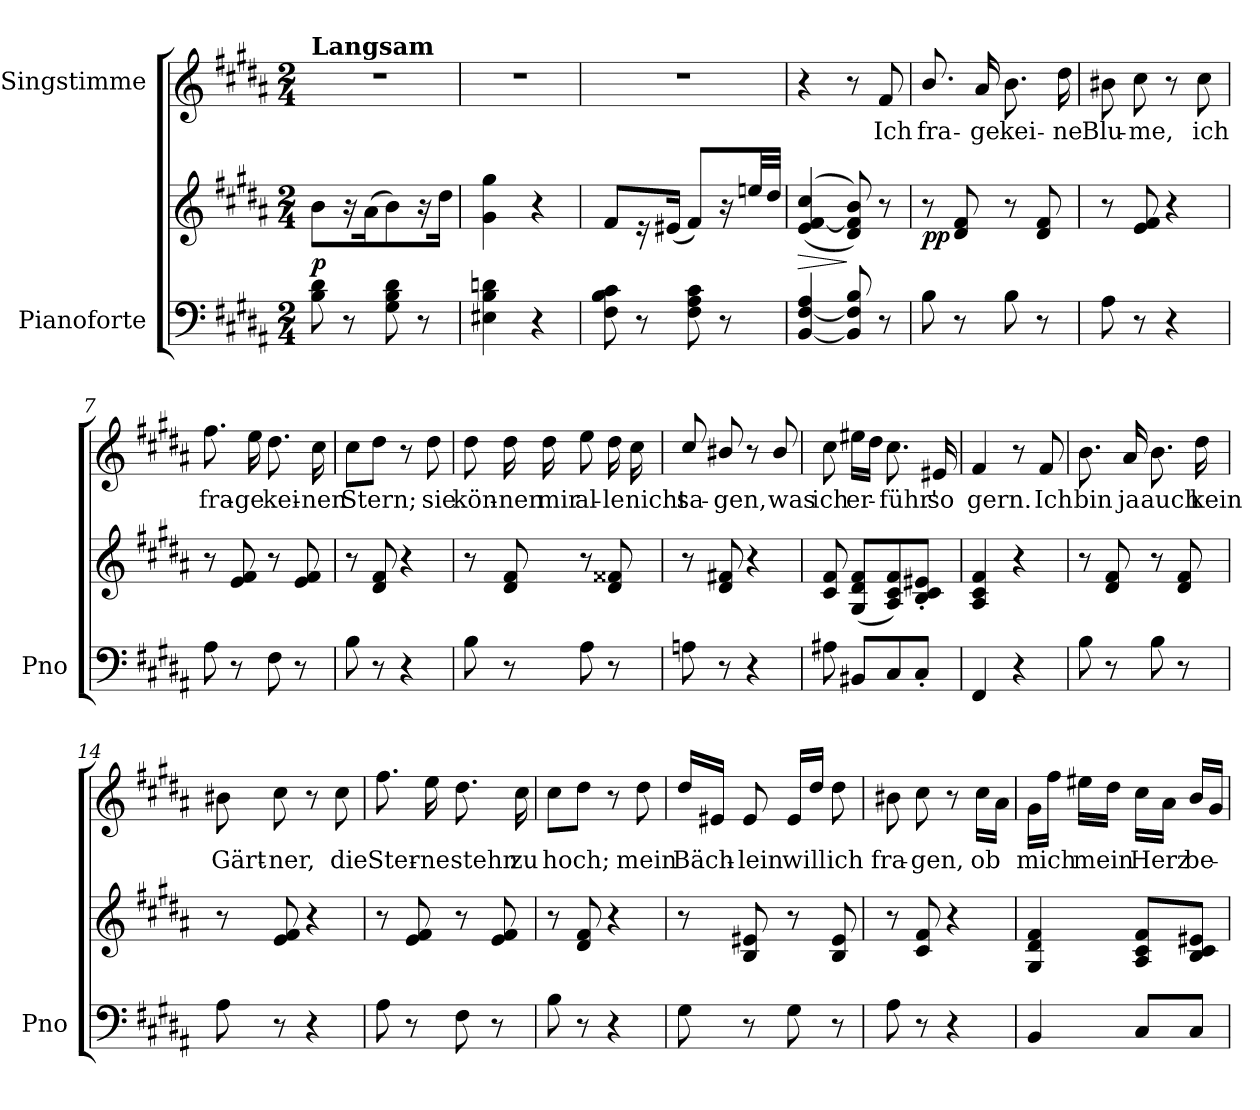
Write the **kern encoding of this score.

**kern	**kern	**dynam	**kern	**text
*part2	*part2	*part2	*part1	*part1
*staff3	*staff2	*staff2/3	*staff1	*staff1
*I"Pianoforte	*	*	*I"Singstimme	*
*I'Pno	*	*	*	*
*clefF4	*clefG2	*	*clefG2	*
*k[f#c#g#d#a#]	*k[f#c#g#d#a#]	*	*k[f#c#g#d#a#]	*
*M2/4	*M2/4	*	*M2/4	*
*MM50	*MM50	*	*MM50	*
=1	=1	=1	=1	=1
!	!	!	!LO:TX:B:t=Langsam	!
!	!	!LO:DY:a=2	!	!
8B\ 8d#\	8b\L	p	2r	.
8r	16r	.	.	.
.	(>16a#\K	.	.	.
8G#\ 8B\ 8d#\	8b\)	.	.	.
8r	16r	.	.	.
.	16dd#\Jk	.	.	.
=2	=2	=2	=2	=2
4E#X\ 4B\ 4dn\	4g#\ 4gg#\	.	2r	.
4r	4r	.	.	.
=3	=3	=3	=3	=3
8F#\ 8B\ 8c#\	8f#/L	.	2r	.
8r	16r	.	.	.
.	(<16e#X/Jk	.	.	.
8F#\ 8A#\ 8c#\	8f#/L)	.	.	.
8r	16r	.	.	.
.	32een/LL	.	.	.
.	32dd#/JJJ	.	.	.
=4	=4	=4	=4	=4
!	!	!LO:HP:b	!	!
[4BB/ [4F#/ 4A#/	(>(<4e/ [4f#/ 4cc#/	>	4r	.
8BB/] 8F#/] 8B/	8d#/ 8f#/] 8b/))	]	8r	.
!	!	!	!	!LO:LY:b
8r	8r	.	8f#/	Ich
=5	=5	=5	=5	=5
!	!	!LO:DY:b	!	!LO:LY:b
8B\	8r	pp	8.b/	fra-
8r	8d#/ 8f#/	.	.	.
!	!	!	!	!LO:LY:b
.	.	.	16a#/	-ge
!	!	!	!	!LO:LY:b
8B\	8r	.	8.b\	kei-
8r	8d#/ 8f#/	.	.	.
!	!	!	!	!LO:LY:b
.	.	.	16dd#\	-ne
!!LO:LB:g=z
=6	=6	=6	=6	=6
!	!	!	!	!LO:LY:b
8A#\	8r	.	8b#X\	Blu-
!	!	!	!	!LO:LY:b
8r	8e/ 8f#/	.	8cc#\	-me,
4r	4r	.	8r	.
!	!	!	!	!LO:LY:b
.	.	.	8cc#\	ich
=7	=7	=7	=7	=7
!	!	!	!	!LO:LY:b
8A#\	8r	.	8.ff#\	fra-
8r	8e/ 8f#/	.	.	.
!	!	!	!	!LO:LY:b
.	.	.	16ee\	-ge
!	!	!	!	!LO:LY:b
8F#\	8r	.	8.dd#\	kei-
8r	8e/ 8f#/	.	.	.
!	!	!	!	!LO:LY:b
.	.	.	16cc#\	-nen
=8	=8	=8	=8	=8
!	!	!	!	!LO:LY:b
8B\	8r	.	8cc#\L	Stern;
8r	8d#/ 8f#/	.	8dd#\J	.
4r	4r	.	8r	.
!	!	!	!	!LO:LY:b
.	.	.	8dd#\	sie
=9	=9	=9	=9	=9
!	!	!	!	!LO:LY:b
8B\	8r	.	8dd#\	kön-
!	!	!	!	!LO:LY:b
8r	8d#/ 8f#/	.	16dd#\	-nen
!	!	!	!	!LO:LY:b
.	.	.	16dd#\	mir
!	!	!	!	!LO:LY:b
8A#\	8r	.	8ee\	al-
!	!	!	!	!LO:LY:b
8r	8d#/ 8f##X/	.	16dd#\	-le
!	!	!	!	!LO:LY:b
.	.	.	16cc#\	nicht
!!LO:LB:g=z
=10	=10	=10	=10	=10
!	!	!	!	!LO:LY:b
8An\	8r	.	8cc#/	sa-
!	!	!	!	!LO:LY:b
8r	8d#/ 8f#X/	.	8b#X/	-gen,
4r	4r	.	8r	.
!	!	!	!	!LO:LY:b
.	.	.	8b#/	was
=11	=11	=11	=11	=11
!	!	!	!	!LO:LY:b
8A#X\	8c#/ 8f#/	.	8cc#\	ich
!	!	!	!	!LO:LY:b
8BB#X/L	(<8G#/ 8d#/ 8f#/L	.	16ee#X\LL	er-
.	.	.	16dd#\JJ	.
!	!	!	!	!LO:LY:b
8C#/	8A#/ 8c#/ 8f#/)	.	8.cc#\	-führ'
8C#'/J	8B/' 8c#/' 8e#X/'J	.	.	.
!	!	!	!	!LO:LY:b
.	.	.	16e#X/	so
=12	=12	=12	=12	=12
!	!	!	!	!LO:LY:b
4FF#/	4A#/ 4c#/ 4f#/	.	4f#/	gern.
4r	4r	.	8r	.
!	!	!	!	!LO:LY:b
.	.	.	8f#/	Ich
=13	=13	=13	=13	=13
!	!	!	!	!LO:LY:b
8B\	8r	.	8.b\	bin
8r	8d#/ 8f#/	.	.	.
!	!	!	!	!LO:LY:b
.	.	.	16a#/	ja
!	!	!	!	!LO:LY:b
8B\	8r	.	8.b\	auch
8r	8d#/ 8f#/	.	.	.
!	!	!	!	!LO:LY:b
.	.	.	16dd#\	kein
!!LO:LB:g=z
=14	=14	=14	=14	=14
!	!	!	!	!LO:LY:b
8A#\	8r	.	8b#X\	Gärt-
!	!	!	!	!LO:LY:b
8r	8e/ 8f#/	.	8cc#\	-ner,
4r	4r	.	8r	.
!	!	!	!	!LO:LY:b
.	.	.	8cc#\	die
=15	=15	=15	=15	=15
!	!	!	!	!LO:LY:b
8A#\	8r	.	8.ff#\	Ster-
8r	8e/ 8f#/	.	.	.
!	!	!	!	!LO:LY:b
.	.	.	16ee\	-ne
!	!	!	!	!LO:LY:b
8F#\	8r	.	8.dd#\	stehn
8r	8e/ 8f#/	.	.	.
!	!	!	!	!LO:LY:b
.	.	.	16cc#\	zu
=16	=16	=16	=16	=16
!	!	!	!	!LO:LY:b
8B\	8r	.	8cc#\L	hoch;
8r	8d#/ 8f#/	.	8dd#\J	.
4r	4r	.	8r	.
!	!	!	!	!LO:LY:b
.	.	.	8dd#\	mein
=17	=17	=17	=17	=17
!	!	!	!	!LO:LY:b
8G#\	8r	.	16dd#/LL	Bäch-
.	.	.	16e#X/JJ	.
!	!	!	!	!LO:LY:b
8r	8B/ 8e#X/	.	8e#/	-lein
!	!	!	!	!LO:LY:b
8G#\	8r	.	16e#/LL	will
.	.	.	16dd#/JJ	.
!	!	!	!	!LO:LY:b
8r	8B/ 8e#/	.	8dd#\	ich
!!LO:LB:g=z
=18	=18	=18	=18	=18
!	!	!	!	!LO:LY:b
8A#\	8r	.	8b#X\	fra-
!	!	!	!	!LO:LY:b
8r	8c#/ 8f#/	.	8cc#\	-gen,
4r	4r	.	8r	.
!	!	!	!	!LO:LY:b
.	.	.	16cc#\LL	ob
.	.	.	16a#\JJ	.
=19	=19	=19	=19	=19
!	!	!	!	!LO:LY:b
4BB/	4G#/ 4d#/ 4f#/	.	16g#\LL	mich
.	.	.	16ff#\JJ	.
!	!	!	!	!LO:LY:b
.	.	.	16ee#X\LL	mein
.	.	.	16dd#\JJ	.
!	!	!	!	!LO:LY:b
8C#/L	8A#/ 8c#/ 8f#/L	.	16cc#\LL	Herz
.	.	.	16a#\JJ	.
!	!	!	!	!LO:LY:b
8C#/J	8B/ 8c#/ 8e#X/J	.	16b/LL	be-
.	.	.	16g#/JJ	.
=	=	=	=	=
*-	*-	*-	*-	*-
